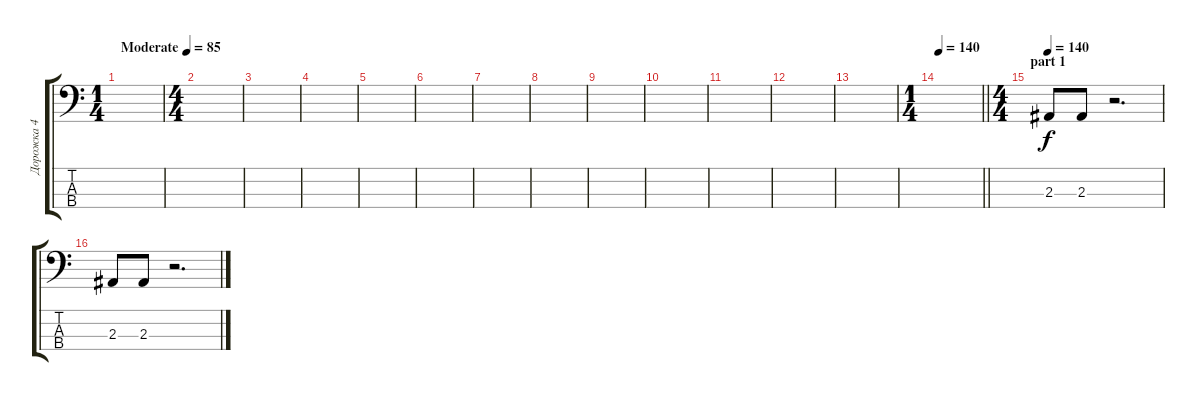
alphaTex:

\track ("Дорожка 4" "Дорожка 4") {instrument electricbassfinger}
\staff {score tabs}
\tuning (Gb2 Db2 Ab1 Eb1) {hide}
\ts (1 4)
\tempo (85 "Moderate")
\clef f4
\ks c
|
\ts (4 4)
|
|
|
|
|
|
|
|
|
|
|
|
\ts (1 4)
\tempo 140
\barLineRight lightlight
|
\ts (4 4)
\section ("" "part 1")
\tempo 140
2.3.8 2.3.8 r.2{d} |
2.3.8 2.3.8 r.2{d}
